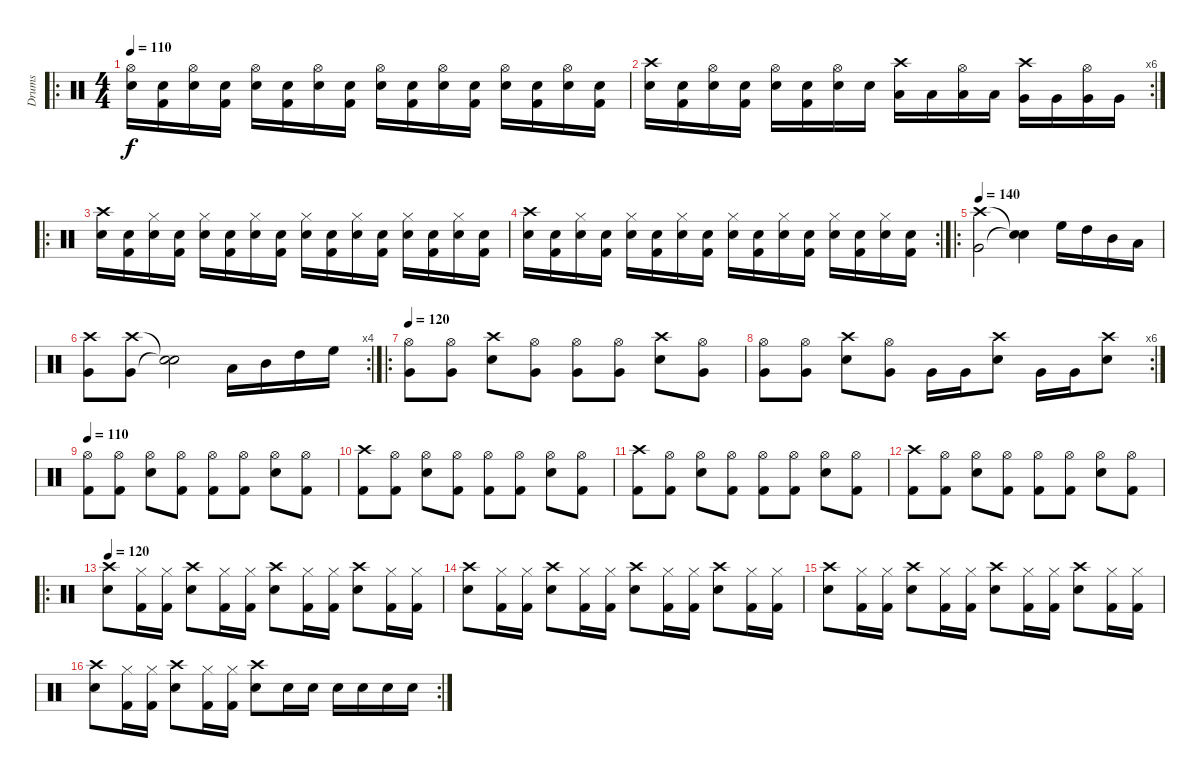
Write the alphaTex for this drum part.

\track ("Drums" "Drums") {instrument percussion}
\staff {score}
\articulation defaults
\ro
\ts (4 4)
\tempo 110
\clef neutral
\ks c
("Hi-Hat (open)" "Snare (hit) 2").16{dy f} ("Kick (hit) 2" "Snare (hit) 2").16 ("Hi-Hat (open)" "Snare (hit) 2").16 ("Kick (hit) 2" "Snare (hit) 2").16 ("Hi-Hat (open)" "Snare (hit) 2").16 ("Kick (hit) 2" "Snare (hit) 2").16 ("Hi-Hat (open)" "Snare (hit) 2").16 ("Kick (hit) 2" "Snare (hit) 2").16 ("Hi-Hat (open)" "Snare (hit) 2").16 ("Kick (hit) 2" "Snare (hit) 2").16 ("Hi-Hat (open)" "Snare (hit) 2").16 ("Kick (hit) 2" "Snare (hit) 2").16 ("Hi-Hat (open)" "Snare (hit) 2").16 ("Kick (hit) 2" "Snare (hit) 2").16 ("Hi-Hat (open)" "Snare (hit) 2").16 ("Kick (hit) 2" "Snare (hit) 2").16 |
\rc 6
("Crash high (hit)" "Snare (hit) 2").16 ("Kick (hit) 2" "Snare (hit) 2").16 ("Hi-Hat (open)" "Snare (hit) 2").16 ("Kick (hit) 2" "Snare (hit) 2").16 ("Hi-Hat (open)" "Snare (hit) 2").16 ("Kick (hit) 2" "Snare (hit) 2").16 ("Hi-Hat (open)" "Snare (hit) 2").16 "Snare (hit) 2".16 ("Crash high (hit)" "Low Tom (hit)").16 "Low Tom (hit)".16 ("Hi-Hat (open)" "Low Tom (hit)").16 "Low Tom (hit)".16 ("Crash high (hit)" "Very Low Tom (hit)").16 "Very Low Tom (hit)".16 ("Hi-Hat (open)" "Very Low Tom (hit)").16 "Very Low Tom (hit)".16 |
\ro
("Crash high (hit)" "Snare (hit) 2").16 ("Kick (hit) 2" "Snare (hit) 2").16 ("Hi-Hat (closed)" "Snare (hit) 2").16 ("Kick (hit) 2" "Snare (hit) 2").16 ("Hi-Hat (closed)" "Snare (hit) 2").16 ("Kick (hit) 2" "Snare (hit) 2").16 ("Hi-Hat (closed)" "Snare (hit) 2").16 ("Kick (hit) 2" "Snare (hit) 2").16 ("Hi-Hat (closed)" "Snare (hit) 2").16 ("Kick (hit) 2" "Snare (hit) 2").16 ("Hi-Hat (closed)" "Snare (hit) 2").16 ("Kick (hit) 2" "Snare (hit) 2").16 ("Hi-Hat (closed)" "Snare (hit) 2").16 ("Kick (hit) 2" "Snare (hit) 2").16 ("Hi-Hat (closed)" "Snare (hit) 2").16 ("Kick (hit) 2" "Snare (hit) 2").16 |
\rc 2
("Crash high (hit)" "Snare (hit) 2").16 ("Kick (hit) 2" "Snare (hit) 2").16 ("Hi-Hat (closed)" "Snare (hit) 2").16 ("Kick (hit) 2" "Snare (hit) 2").16 ("Hi-Hat (closed)" "Snare (hit) 2").16 ("Kick (hit) 2" "Snare (hit) 2").16 ("Hi-Hat (closed)" "Snare (hit) 2").16 ("Kick (hit) 2" "Snare (hit) 2").16 ("Hi-Hat (closed)" "Snare (hit) 2").16 ("Kick (hit) 2" "Snare (hit) 2").16 ("Hi-Hat (closed)" "Snare (hit) 2").16 ("Kick (hit) 2" "Snare (hit) 2").16 ("Hi-Hat (closed)" "Snare (hit) 2").16 ("Kick (hit) 2" "Snare (hit) 2").16 ("Hi-Hat (closed)" "Snare (hit) 2").16 ("Kick (hit) 2" "Snare (hit) 2").16 |
\ro
\tempo 140
("Crash high (hit)" "Very Low Tom (hit)").2 ("Snare (hit)"{t} "Snare (hit)"{t}).4 "High Floor Tom (hit)".16 "High Tom (hit)".16 "Mid Tom (hit)".16 "Low Tom (hit)".16 |
\rc 4
("Crash high (hit)" "Very Low Tom (hit)").8 ("Crash high (hit)" "Very Low Tom (hit)").8 ("Snare (hit)"{t} "Snare (hit)"{t}).2 "Low Tom (hit)".16 "Mid Tom (hit)".16 "High Tom (hit)".16 "High Floor Tom (hit)".16 |
\ro
\tempo 120
("Hi-Hat (open)" "Very Low Tom (hit)").8 ("Hi-Hat (open)" "Very Low Tom (hit)").8 ("Crash high (hit)" "Snare (hit) 2").8 ("Hi-Hat (open)" "Very Low Tom (hit)").8 ("Hi-Hat (open)" "Very Low Tom (hit)").8 ("Hi-Hat (open)" "Very Low Tom (hit)").8 ("Crash high (hit)" "Snare (hit) 2").8 ("Hi-Hat (open)" "Very Low Tom (hit)").8 |
\rc 6
("Hi-Hat (open)" "Very Low Tom (hit)").8 ("Hi-Hat (open)" "Very Low Tom (hit)").8 ("Crash high (hit)" "Snare (hit) 2").8 ("Hi-Hat (open)" "Very Low Tom (hit)").8 "Very Low Tom (hit)".16 "Very Low Tom (hit)".16 ("Crash high (hit)" "Snare (hit) 2").8 "Very Low Tom (hit)".16 "Very Low Tom (hit)".16 ("Crash high (hit)" "Snare (hit) 2").8 |
\tempo 110
("Hi-Hat (open)" "Kick (hit) 2").8 ("Hi-Hat (open)" "Kick (hit) 2").8 ("Hi-Hat (open)" "Snare (hit) 2").8 ("Hi-Hat (open)" "Kick (hit) 2").8 ("Hi-Hat (open)" "Kick (hit) 2").8 ("Hi-Hat (open)" "Kick (hit) 2").8 ("Hi-Hat (open)" "Snare (hit) 2").8 ("Hi-Hat (open)" "Kick (hit) 2").8 |
("Crash high (hit)" "Kick (hit) 2").8 ("Hi-Hat (open)" "Kick (hit) 2").8 ("Hi-Hat (open)" "Snare (hit) 2").8 ("Hi-Hat (open)" "Kick (hit) 2").8 ("Hi-Hat (open)" "Kick (hit) 2").8 ("Hi-Hat (open)" "Kick (hit) 2").8 ("Hi-Hat (open)" "Snare (hit) 2").8 ("Hi-Hat (open)" "Kick (hit) 2").8 |
("Crash high (hit)" "Kick (hit) 2").8 ("Hi-Hat (open)" "Kick (hit) 2").8 ("Hi-Hat (open)" "Snare (hit) 2").8 ("Hi-Hat (open)" "Kick (hit) 2").8 ("Hi-Hat (open)" "Kick (hit) 2").8 ("Hi-Hat (open)" "Kick (hit) 2").8 ("Hi-Hat (open)" "Snare (hit) 2").8 ("Hi-Hat (open)" "Kick (hit) 2").8 |
("Crash high (hit)" "Kick (hit) 2").8 ("Hi-Hat (open)" "Kick (hit) 2").8 ("Hi-Hat (open)" "Snare (hit) 2").8 ("Hi-Hat (open)" "Kick (hit) 2").8 ("Hi-Hat (open)" "Kick (hit) 2").8 ("Hi-Hat (open)" "Kick (hit) 2").8 ("Hi-Hat (open)" "Snare (hit) 2").8 ("Hi-Hat (open)" "Kick (hit) 2").8 |
\ro
\tempo 120
("Crash high (hit)" "Snare (hit) 2").8 ("Hi-Hat (closed)" "Kick (hit) 2").16 ("Hi-Hat (closed)" "Kick (hit) 2").16 ("Crash high (hit)" "Snare (hit) 2").8 ("Hi-Hat (closed)" "Kick (hit) 2").16 ("Hi-Hat (closed)" "Kick (hit) 2").16 ("Crash high (hit)" "Snare (hit) 2").8 ("Hi-Hat (closed)" "Kick (hit) 2").16 ("Hi-Hat (closed)" "Kick (hit) 2").16 ("Crash high (hit)" "Snare (hit) 2").8 ("Hi-Hat (closed)" "Kick (hit) 2").16 ("Hi-Hat (closed)" "Kick (hit) 2").16 |
("Crash high (hit)" "Snare (hit) 2").8 ("Hi-Hat (closed)" "Kick (hit) 2").16 ("Hi-Hat (closed)" "Kick (hit) 2").16 ("Crash high (hit)" "Snare (hit) 2").8 ("Hi-Hat (closed)" "Kick (hit) 2").16 ("Hi-Hat (closed)" "Kick (hit) 2").16 ("Crash high (hit)" "Snare (hit) 2").8 ("Hi-Hat (closed)" "Kick (hit) 2").16 ("Hi-Hat (closed)" "Kick (hit) 2").16 ("Crash high (hit)" "Snare (hit) 2").8 ("Hi-Hat (closed)" "Kick (hit) 2").16 ("Hi-Hat (closed)" "Kick (hit) 2").16 |
("Crash high (hit)" "Snare (hit) 2").8 ("Hi-Hat (closed)" "Kick (hit) 2").16 ("Hi-Hat (closed)" "Kick (hit) 2").16 ("Crash high (hit)" "Snare (hit) 2").8 ("Hi-Hat (closed)" "Kick (hit) 2").16 ("Hi-Hat (closed)" "Kick (hit) 2").16 ("Crash high (hit)" "Snare (hit) 2").8 ("Hi-Hat (closed)" "Kick (hit) 2").16 ("Hi-Hat (closed)" "Kick (hit) 2").16 ("Crash high (hit)" "Snare (hit) 2").8 ("Hi-Hat (closed)" "Kick (hit) 2").16 ("Hi-Hat (closed)" "Kick (hit) 2").16 |
\rc 2
("Crash high (hit)" "Snare (hit) 2").8 ("Hi-Hat (closed)" "Kick (hit) 2").16 ("Hi-Hat (closed)" "Kick (hit) 2").16 ("Crash high (hit)" "Snare (hit) 2").8 ("Hi-Hat (closed)" "Kick (hit) 2").16 ("Hi-Hat (closed)" "Kick (hit) 2").16 ("Crash high (hit)" "Snare (hit) 2").8 "Snare (hit) 2".16 "Snare (hit) 2".16 "Snare (hit) 2".16 "Snare (hit) 2".16 "Snare (hit) 2".16 "Snare (hit) 2".16
